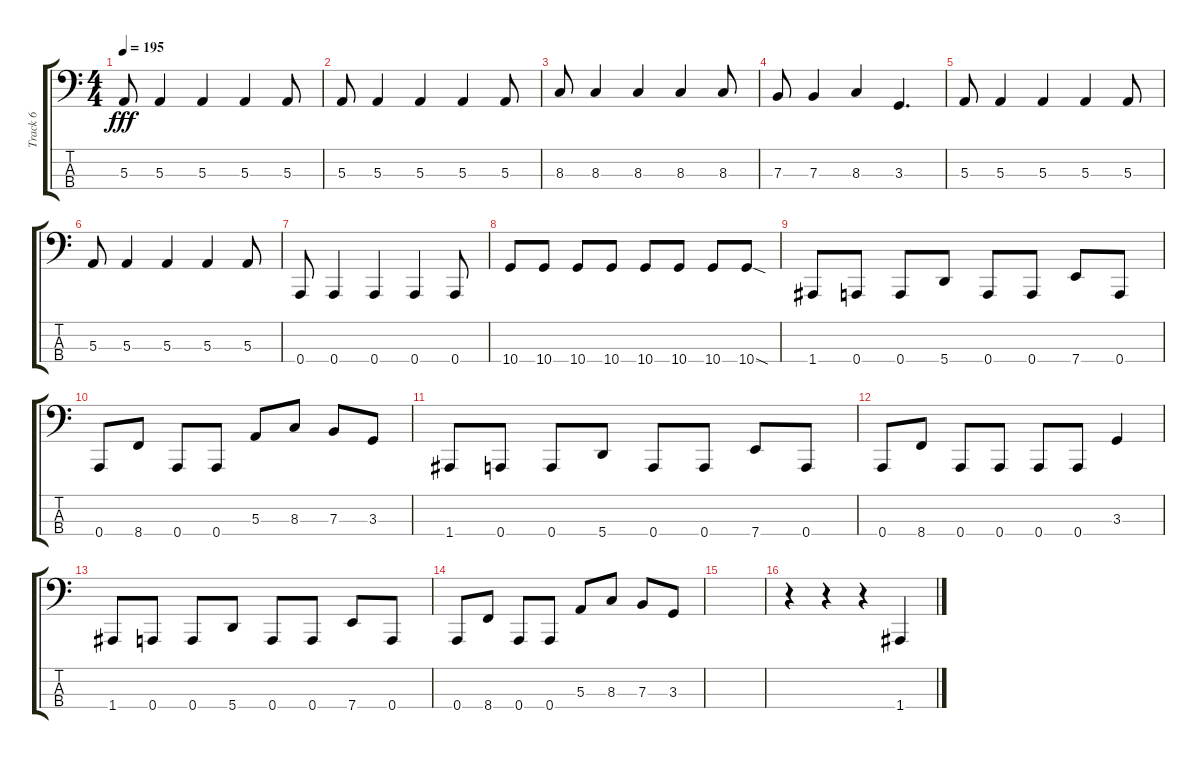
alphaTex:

\track ("Track 6" "Track 6") {instrument electricbassfinger}
\staff {score tabs}
\tuning (D2 A1 E1 A0) {hide}
\ts (4 4)
\tempo 195
\clef f4
\ks c
5.3.8{dy fff} 5.3.4 5.3.4 5.3.4 5.3.8 |
5.3.8 5.3.4 5.3.4 5.3.4 5.3.8 |
8.3.8 8.3.4 8.3.4 8.3.4 8.3.8 |
7.3.8 7.3.4 8.3.4 3.3.4{d} |
5.3.8 5.3.4 5.3.4 5.3.4 5.3.8 |
5.3.8 5.3.4 5.3.4 5.3.4 5.3.8 |
0.4.8 0.4.4 0.4.4 0.4.4 0.4.8 |
10.4.8 10.4.8 10.4.8 10.4.8 10.4.8 10.4.8 10.4.8 10.4{sod}.8 |
1.4.8 0.4.8 0.4.8 5.4.8 0.4.8 0.4.8 7.4.8 0.4.8 |
0.4.8 8.4.8 0.4.8 0.4.8 5.3.8 8.3.8 7.3.8 3.3.8 |
1.4.8 0.4.8 0.4.8 5.4.8 0.4.8 0.4.8 7.4.8 0.4.8 |
0.4.8 8.4.8 0.4.8 0.4.8 0.4.8 0.4.8 3.3.4 |
1.4.8 0.4.8 0.4.8 5.4.8 0.4.8 0.4.8 7.4.8 0.4.8 |
0.4.8 8.4.8 0.4.8 0.4.8 5.3.8 8.3.8 7.3.8 3.3.8 |
|
r.4 r.4 r.4 1.4.4
